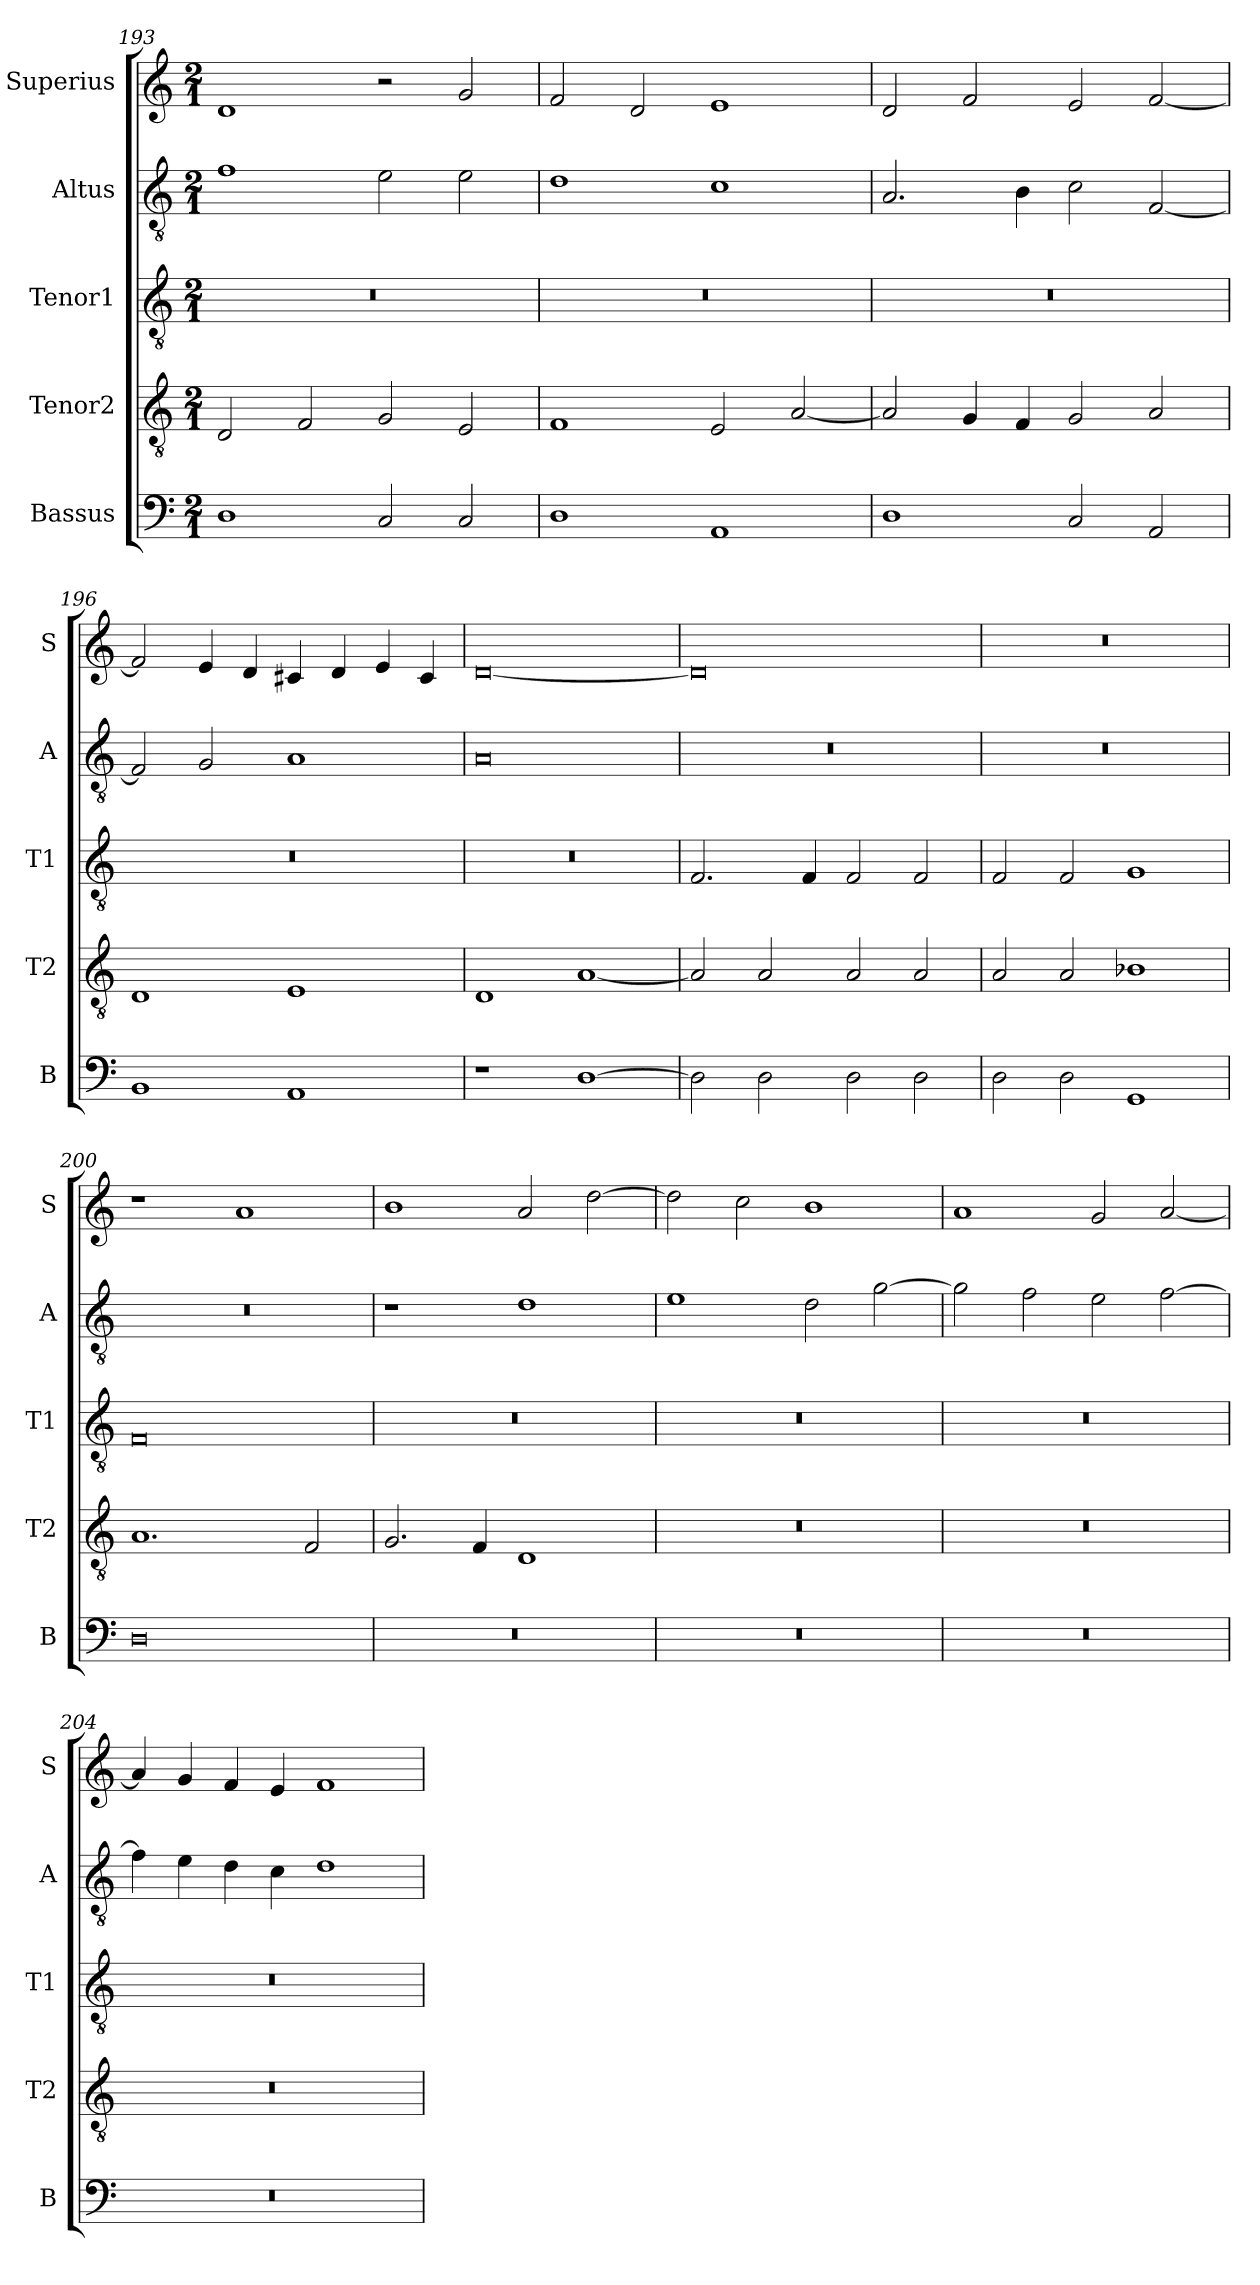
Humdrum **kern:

**kern	**kern	**kern	**kern	**kern
*part5	*part4	*part3	*part2	*part1
*staff5	*staff4	*staff3	*staff2	*staff1
*I"Bassus	*I"Tenor2	*I"Tenor1	*I"Altus	*I"Superius
*I'B	*I'T2	*I'T1	*I'A	*I'S
*clefF4	*clefGv2	*clefGv2	*clefGv2	*clefG2
*k[]	*k[]	*k[]	*k[]	*k[]
*M2/1	*M2/1	*M2/1	*M2/1	*M2/1
=193	=193	=193	=193	=193
1D	2D/	0r	1f	1d
.	2F/	.	.	.
2C/	2G/	.	2e\	2r
2C/	2E/	.	2e\	2g/
=194	=194	=194	=194	=194
1D	1F	0r	1d	2f/
.	.	.	.	2d/
1AA	2E/	.	1c	1e
.	[2A/	.	.	.
=195	=195	=195	=195	=195
1D	2A/]	0r	2.A/	2d/
.	4G/	.	.	2f/
.	4F/	.	4B\	.
2C/	2G/	.	2c\	2e/
2AA/	2A/	.	[2F/	[2f/
=196	=196	=196	=196	=196
1BB	1D	0r	2F/]	2f/]
.	.	.	2G/	4e/
.	.	.	.	4d/
1AA	1E	.	1A	4c#X/
.	.	.	.	4d/
.	.	.	.	4e/
.	.	.	.	4c#/
=197	=197	=197	=197	=197
1r	1D	0r	0A	[0d
[1D	[1A	.	.	.
=198	=198	=198	=198	=198
2D\]	2A/]	2.F/	0r	0d]
2D\	2A/	.	.	.
.	.	4F/	.	.
2D\	2A/	2F/	.	.
2D\	2A/	2F/	.	.
=199	=199	=199	=199	=199
2D\	2A/	2F/	0r	0r
2D\	2A/	2F/	.	.
1GG	1B-X	1G	.	.
=200	=200	=200	=200	=200
0D	1.A	0F	0r	1r
.	.	.	.	1a
.	2F/	.	.	.
=201	=201	=201	=201	=201
0r	2.G/	0r	1r	1b
.	4F/	.	.	.
.	1D	.	1d	2a/
.	.	.	.	[2dd\
=202	=202	=202	=202	=202
0r	0r	0r	1e	2dd\]
.	.	.	.	2cc\
.	.	.	2d\	1b
.	.	.	[2g\	.
=203	=203	=203	=203	=203
0r	0r	0r	2g\]	1a
.	.	.	2f\	.
.	.	.	2e\	2g/
.	.	.	[2f\	[2a/
=204	=204	=204	=204	=204
0r	0r	0r	4f\]	4a/]
.	.	.	4e\	4g/
.	.	.	4d\	4f/
.	.	.	4c\	4e/
.	.	.	1d	1f
=	=	=	=	=
*-	*-	*-	*-	*-
